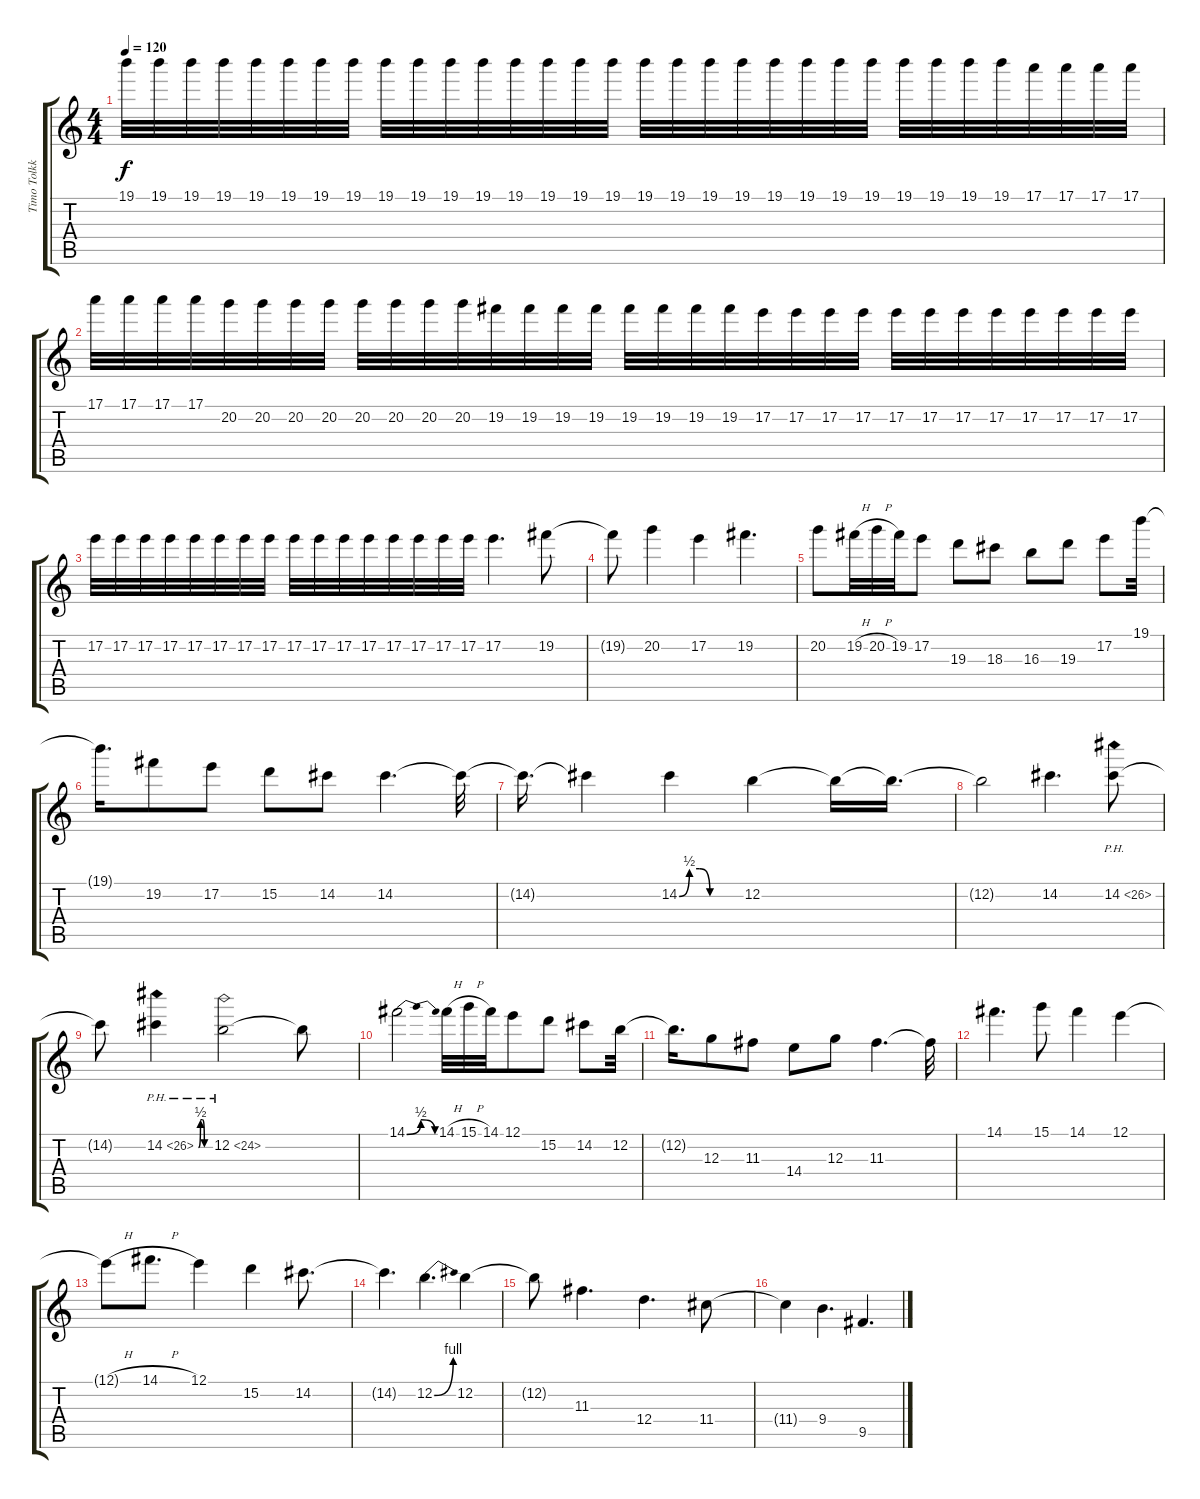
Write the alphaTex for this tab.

\track ("Timo Tolkki" "Timo Tolkk") {instrument overdrivenguitar}
\staff {score tabs}
\tuning (E4 B3 G3 D3 A2 E2) {hide}
\ts (4 4)
\tempo 120
\clef g2
\ks c
19.1.32{dy f} 19.1.32 19.1.32 19.1.32 19.1.32 19.1.32 19.1.32 19.1.32 19.1.32 19.1.32 19.1.32 19.1.32 19.1.32 19.1.32 19.1.32 19.1.32 19.1.32 19.1.32 19.1.32 19.1.32 19.1.32 19.1.32 19.1.32 19.1.32 19.1.32 19.1.32 19.1.32 19.1.32 17.1.32 17.1.32 17.1.32 17.1.32 |
17.1.32 17.1.32 17.1.32 17.1.32 20.2.32 20.2.32 20.2.32 20.2.32 20.2.32 20.2.32 20.2.32 20.2.32 19.2.32 19.2.32 19.2.32 19.2.32 19.2.32 19.2.32 19.2.32 19.2.32 17.2.32 17.2.32 17.2.32 17.2.32 17.2.32 17.2.32 17.2.32 17.2.32 17.2.32 17.2.32 17.2.32 17.2.32 |
17.2.32 17.2.32 17.2.32 17.2.32 17.2.32 17.2.32 17.2.32 17.2.32 17.2.32 17.2.32 17.2.32 17.2.32 17.2.32 17.2.32 17.2.32 17.2.32 17.2.4{d} 19.2.8 |
19.2{t}.8 20.2.4 17.2.4 19.2.4{d} |
20.2.8 19.2{h}.32 20.2{h}.32 19.2.32 17.2.8 19.3.8 18.3.8 16.3.8 19.3.8 17.2.8 19.1.32 |
19.1{t}.16{d} 19.2.8 17.2.8 15.2.8 14.2.8 14.2.4{d} 14.2{t}.32 |
14.2{t}.16{d} 14.2{t}.4 14.2{be (custom 0 0 10 2 20 2 30 0 60 0)}.4 12.2.4 12.2{t}.16 12.2{t}.16{d} |
12.2{t}.2 14.2.4{d} 14.2{ph 12}.8 |
14.2{t}.8 14.2{be (custom 0 0 10 2 20 2 30 0 60 0) ph 12}.4 12.2{ph 12}.2 12.2{t}.8 |
14.1{be (bendrelease 0 0 10 2 41 2 60 0)}.2 14.1{h}.32 15.1{h}.32 14.1.32 12.1.8 15.2.8 14.2.8 12.2.32 |
12.2{t}.16{d} 12.3.8 11.3.8 14.4.8 12.3.8 11.3.4{d} 11.3{t}.32 |
14.1.4{d} 15.1.8 14.1.4 12.1.4 |
12.1{h t}.8 14.1{h}.8{d} 12.1.4 15.2.4 14.2.8{d} |
14.2{t}.4{d} 12.2{be (bend 0 0 60 4)}.4{d} 12.2.4 |
12.2{t}.8 11.3.4{d} 12.4.4{d} 11.4.8 |
11.4{t}.4 9.4.4{d} 9.5.4{d}
